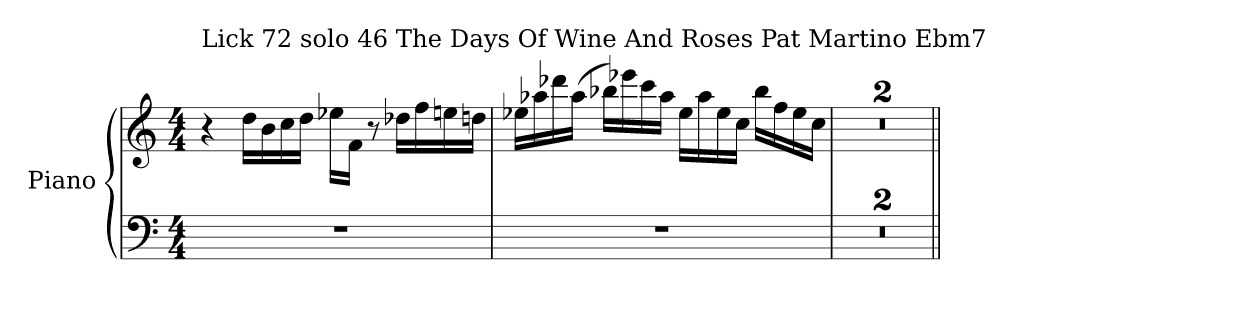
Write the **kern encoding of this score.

**kern	**kern
*part1	*part1
*staff2	*staff1
*I"Piano	*
*I'Pno.	*
*clefF4	*clefG2
*k[]	*k[]
*M4/4	*M4/4
*MM220	*MM220
=1	=1
!	!LO:TX:t=Lick 72 solo 46 The Days Of Wine And Roses Pat Martino Ebm7
1r	4r
.	16dd\LL
.	16b\
.	16cc\
.	16dd\JJ
.	16ee-X\LL
.	16f\JJ
.	8r
.	16dd-X\LL
.	16ff\
.	16een\
.	16ddn\JJ
=2	=2
1r	16ee-X\LL
.	16aa-X\
.	16ddd-X\
.	(>16aa-\JJ
.	16bb-X\LL)
.	16eee-X\
.	16ccc\
.	16aa-\JJ
.	16ee-\LL
.	16aa-\
.	16ee-\
.	16cc\JJ
.	16bb-\LL
.	16ff\
.	16ee-\
.	16cc\JJ
=3	=3
1r	1r
=4	=4
1r	1r
=||	=||
*-	*-
